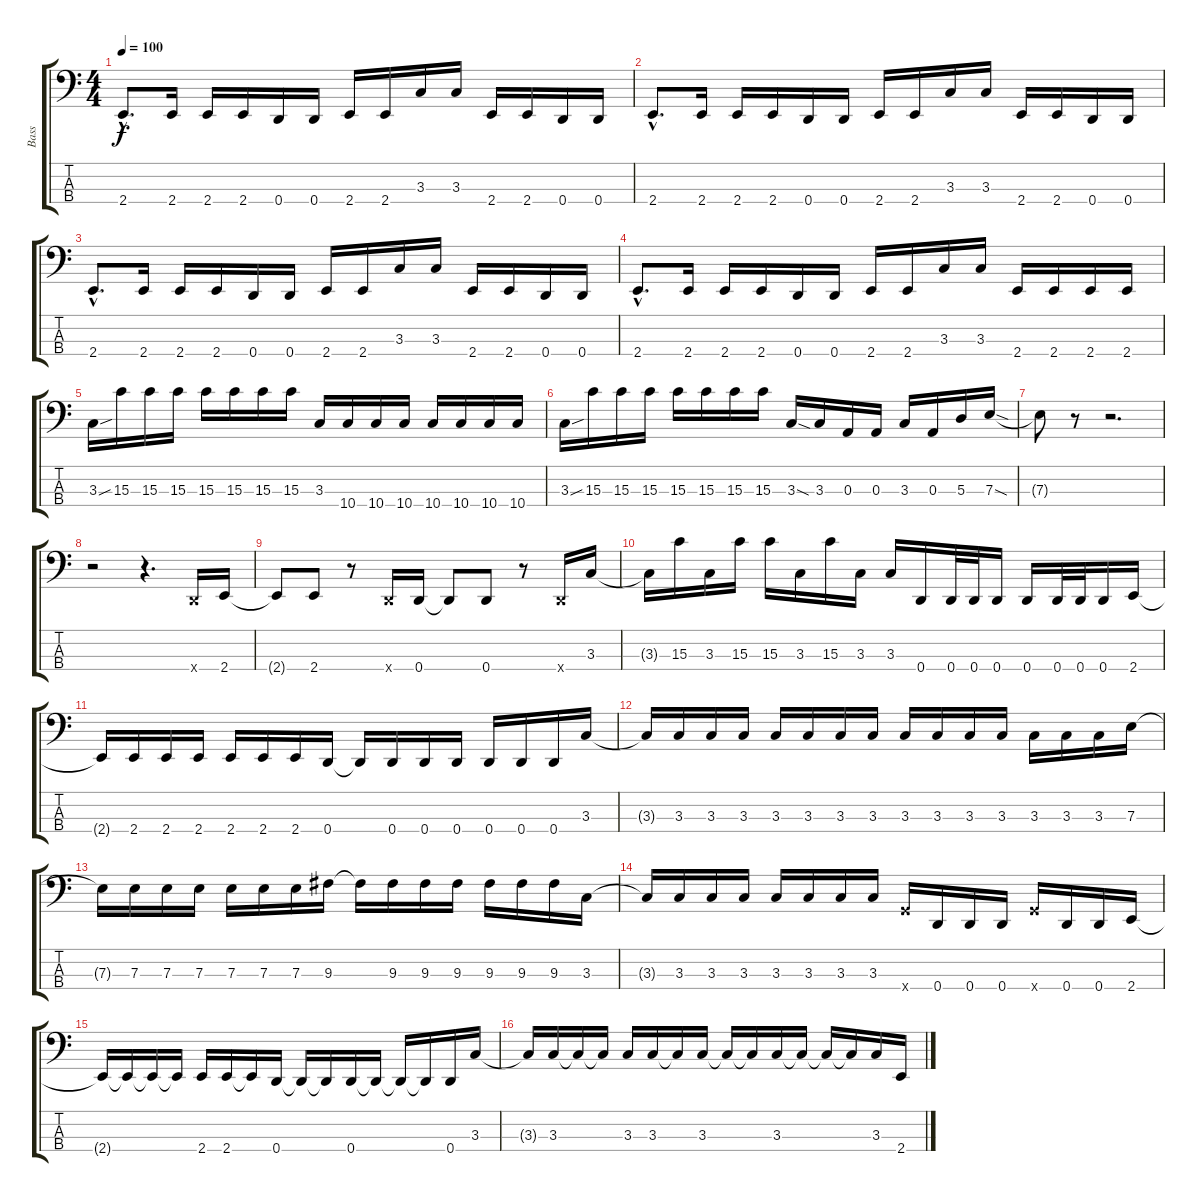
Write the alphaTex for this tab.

\track ("Bass" "Bass") {instrument electricbassfinger}
\staff {score tabs}
\tuning (G2 D2 A1 D1) {hide}
\ts (4 4)
\tempo 100
\clef f4
\ks c
2.4{hac}.8{d dy f} 2.4.16 2.4.16 2.4.16 0.4.16 0.4.16 2.4.16 2.4.16 3.3.16 3.3.16 2.4.16 2.4.16 0.4.16 0.4.16 |
2.4{hac}.8{d} 2.4.16 2.4.16 2.4.16 0.4.16 0.4.16 2.4.16 2.4.16 3.3.16 3.3.16 2.4.16 2.4.16 0.4.16 0.4.16 |
2.4{hac}.8{d} 2.4.16 2.4.16 2.4.16 0.4.16 0.4.16 2.4.16 2.4.16 3.3.16 3.3.16 2.4.16 2.4.16 0.4.16 0.4.16 |
2.4{hac}.8{d} 2.4.16 2.4.16 2.4.16 0.4.16 0.4.16 2.4.16 2.4.16 3.3.16 3.3.16 2.4.16 2.4.16 2.4.16 2.4.16 |
3.3{sou}.16 15.3.16 15.3.16 15.3.16 15.3.16 15.3.16 15.3.16 15.3.16 3.3.16 10.4.16 10.4.16 10.4.16 10.4.16 10.4.16 10.4.16 10.4.16 |
3.3{sou}.16 15.3.16 15.3.16 15.3.16 15.3.16 15.3.16 15.3.16 15.3.16 3.3{sod}.16 3.3.16 0.3.16 0.3.16 3.3.16 0.3.16 5.3.16 7.3{sod}.16 |
7.3{t}.8 r.8 r.2{d} |
r.2 r.4{d} 0.4{x}.16 2.4.16 |
2.4{t}.8 2.4.8 r.8 0.4{x}.16 0.4.16 0.4{t}.8 0.4.8 r.8 0.4{x}.16 3.3.16 |
3.3{t}.16 15.3.16 3.3.16 15.3.16 15.3.16 3.3.16 15.3.16 3.3.16 3.3.16 0.4.16 0.4.32 0.4.32 0.4.16 0.4.16 0.4.32 0.4.32 0.4.16 2.4.16 |
2.4{t}.16 2.4.16 2.4.16 2.4.16 2.4.16 2.4.16 2.4.16 0.4.16 0.4{t}.16 0.4.16 0.4.16 0.4.16 0.4.16 0.4.16 0.4.16 3.3.16 |
3.3{t}.16 3.3.16 3.3.16 3.3.16 3.3.16 3.3.16 3.3.16 3.3.16 3.3.16 3.3.16 3.3.16 3.3.16 3.3.16 3.3.16 3.3.16 7.3.16 |
7.3{t}.16 7.3.16 7.3.16 7.3.16 7.3.16 7.3.16 7.3.16 9.3.16 9.3{t}.16 9.3.16 9.3.16 9.3.16 9.3.16 9.3.16 9.3.16 3.3.16 |
3.3{t}.16 3.3.16 3.3.16 3.3.16 3.3.16 3.3.16 3.3.16 3.3.16 5.4{x}.16 0.4.16 0.4.16 0.4.16 5.4{x}.16 0.4.16 0.4.16 2.4.16 |
2.4{t}.16 2.4{t}.16 2.4{t}.16 2.4{t}.16 2.4.16 2.4.16 2.4{t}.16 0.4.16 0.4{t}.16 0.4{t}.16 0.4.16 0.4{t}.16 0.4{t}.16 0.4{t}.16 0.4.16 3.3.16 |
3.3{t}.16 3.3.16 3.3{t}.16 3.3{t}.16 3.3.16 3.3.16 3.3{t}.16 3.3.16 3.3{t}.16 3.3{t}.16 3.3.16 3.3{t}.16 3.3{t}.16 3.3{t}.16 3.3.16 2.4.16
